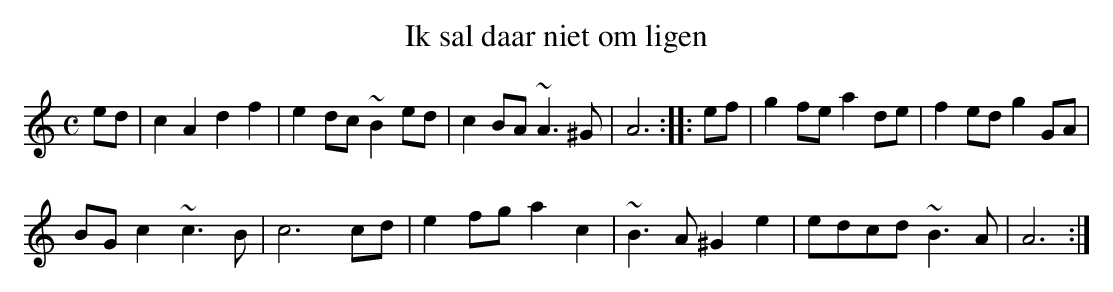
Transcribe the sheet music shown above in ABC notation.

X:1
T:Ik sal daar niet om ligen
M:C
K:Amin
ed|c2A2d2f2|e2dc~B2ed|c2BA~A3^G|A6:||:ef|g2fea2de|f2edg2GA|
BGc2~c3B|c6cd|e2fga2c2|~B3A^G2e2|edcd~B3A|A6:|
